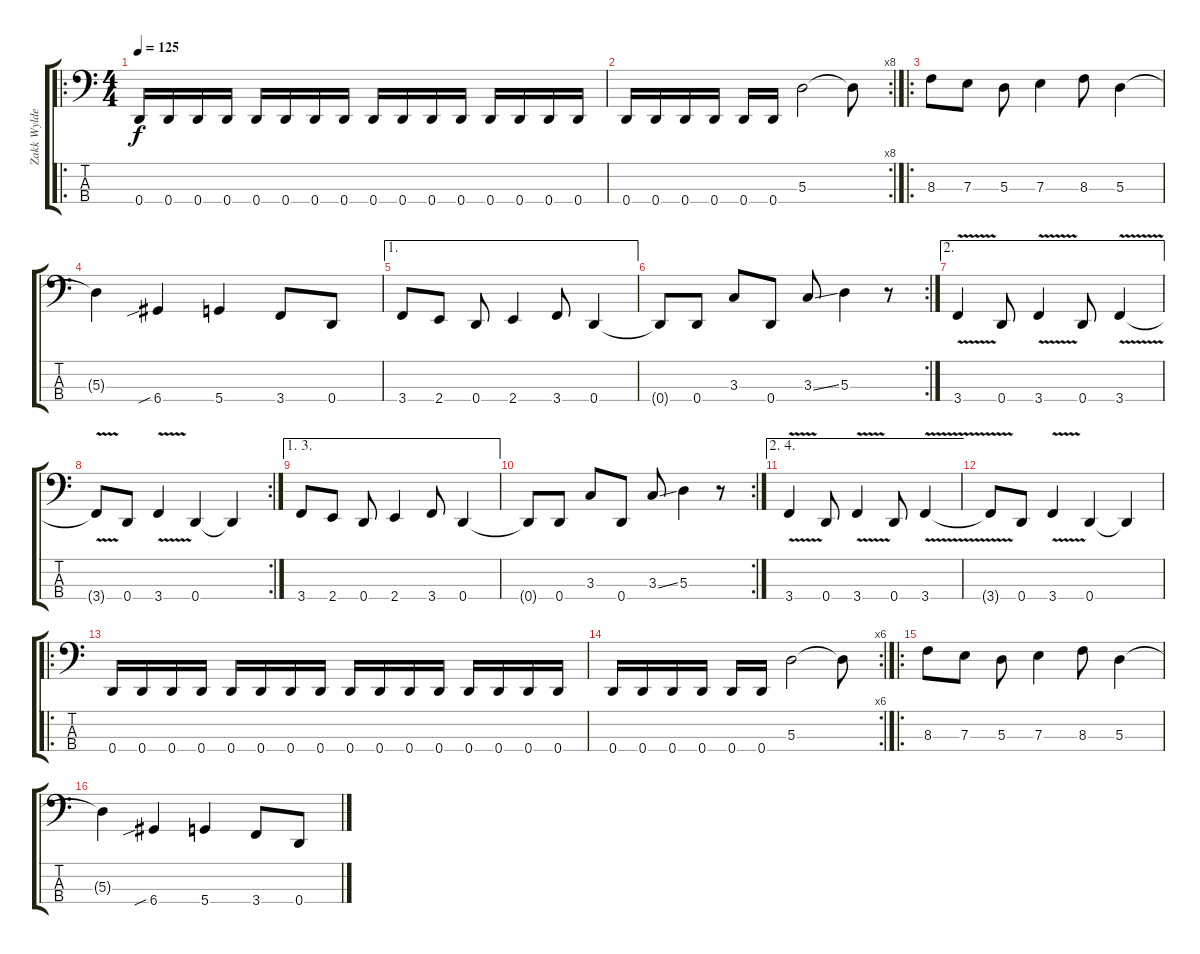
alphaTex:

\track ("Zakk Wylde (Bass)" "Zakk Wylde") {instrument electricbasspick}
\staff {score tabs}
\tuning (G2 D2 A1 D1) {hide}
\ro
\ts (4 4)
\tempo 125
\clef f4
\ks c
0.4.16{dy f instrument electricbasspick} 0.4.16 0.4.16 0.4.16 0.4.16 0.4.16 0.4.16 0.4.16 0.4.16 0.4.16 0.4.16 0.4.16 0.4.16 0.4.16 0.4.16 0.4.16 |
\rc 8
0.4.16 0.4.16 0.4.16 0.4.16 0.4.16 0.4.16 5.3.2 5.3{t}.8 |
\ro
8.3.8 7.3.8 5.3.8 7.3.4 8.3.8 5.3.4 |
5.3{t}.4 6.4{sib}.4 5.4.4 3.4.8 0.4.8 |
\ae 1
3.4.8 2.4.8 0.4.8 2.4.4 3.4.8 0.4.4 |
\rc 2
0.4{t}.8 0.4.8 3.3.8 0.4.8 3.3{ss}.8 5.3.4 r.8 |
\ae 2
3.4{v}.4 0.4.8 3.4{v}.4 0.4.8 3.4{v}.4 |
\rc 2
3.4{t}.8 0.4.8 3.4{v}.4 0.4.4 0.4{t}.4 |
\ae (1 3)
3.4.8 2.4.8 0.4.8 2.4.4 3.4.8 0.4.4 |
\rc 2
0.4{t}.8 0.4.8 3.3.8 0.4.8 3.3{ss}.8 5.3.4 r.8 |
\ae (2 4)
3.4{v}.4 0.4.8 3.4{v}.4 0.4.8 3.4{v}.4 |
3.4{t}.8 0.4.8 3.4{v}.4 0.4.4 0.4{t}.4 |
\ro
0.4.16 0.4.16 0.4.16 0.4.16 0.4.16 0.4.16 0.4.16 0.4.16 0.4.16 0.4.16 0.4.16 0.4.16 0.4.16 0.4.16 0.4.16 0.4.16 |
\rc 6
0.4.16 0.4.16 0.4.16 0.4.16 0.4.16 0.4.16 5.3.2 5.3{t}.8 |
\ro
8.3.8 7.3.8 5.3.8 7.3.4 8.3.8 5.3.4 |
5.3{t}.4 6.4{sib}.4 5.4.4 3.4.8 0.4.8
